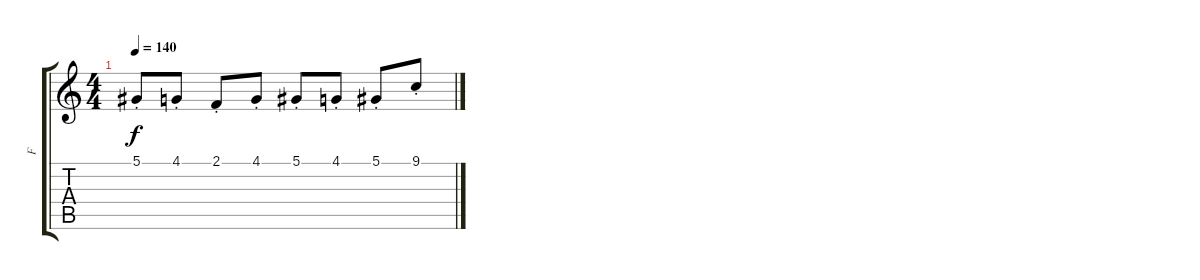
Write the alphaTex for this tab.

\track ("F" "F") {instrument violin}
\staff {score tabs}
\tuning (Eb4 Bb3 Gb3 Db3 Ab2 Db2) {hide}
\ts (4 4)
\tempo 140
\clef g2
\ks c
5.1{st}.8{dy f} 4.1{st}.8 2.1{st}.8 4.1{st}.8 5.1{st}.8 4.1{st}.8 5.1{st}.8 9.1{st}.8
